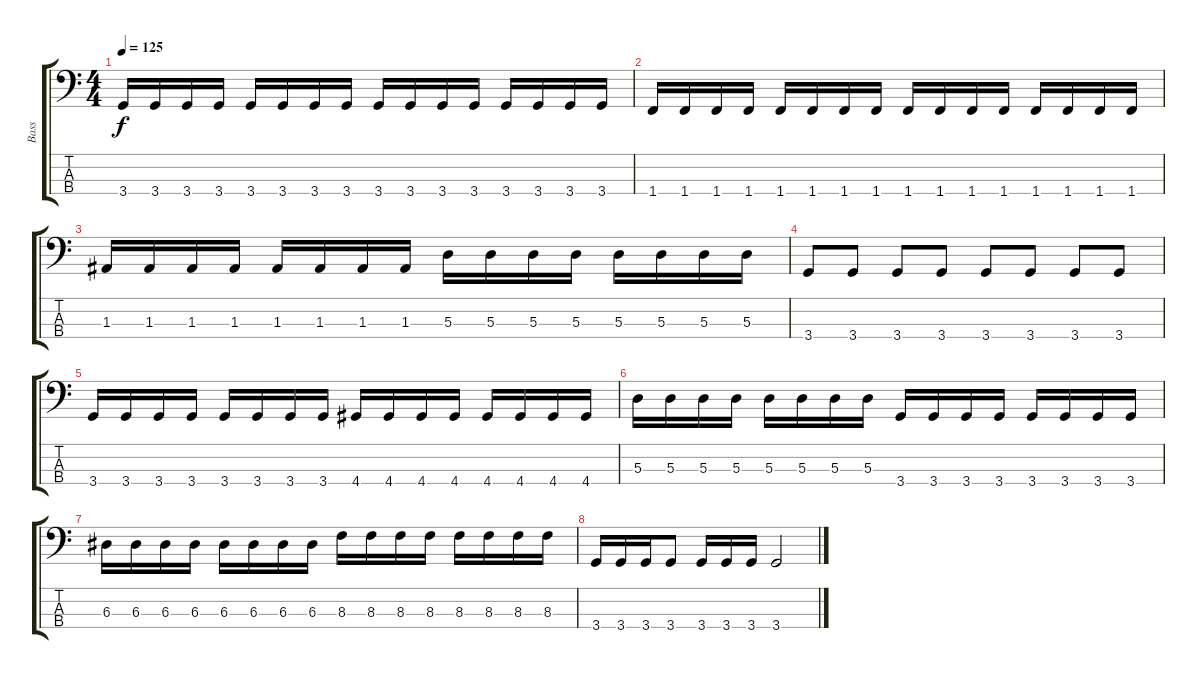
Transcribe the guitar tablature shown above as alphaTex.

\track ("Bass" "Bass") {instrument electricbasspick}
\staff {score tabs}
\tuning (G2 D2 A1 E1) {hide}
\ts (4 4)
\tempo 125
\clef f4
\ks c
3.4.16{dy f} 3.4.16 3.4.16 3.4.16 3.4.16 3.4.16 3.4.16 3.4.16 3.4.16 3.4.16 3.4.16 3.4.16 3.4.16 3.4.16 3.4.16 3.4.16 |
1.4.16 1.4.16 1.4.16 1.4.16 1.4.16 1.4.16 1.4.16 1.4.16 1.4.16 1.4.16 1.4.16 1.4.16 1.4.16 1.4.16 1.4.16 1.4.16 |
1.3.16 1.3.16 1.3.16 1.3.16 1.3.16 1.3.16 1.3.16 1.3.16 5.3.16 5.3.16 5.3.16 5.3.16 5.3.16 5.3.16 5.3.16 5.3.16 |
3.4.8 3.4.8 3.4.8 3.4.8 3.4.8 3.4.8 3.4.8 3.4.8 |
3.4.16 3.4.16 3.4.16 3.4.16 3.4.16 3.4.16 3.4.16 3.4.16 4.4.16 4.4.16 4.4.16 4.4.16 4.4.16 4.4.16 4.4.16 4.4.16 |
5.3.16 5.3.16 5.3.16 5.3.16 5.3.16 5.3.16 5.3.16 5.3.16 3.4.16 3.4.16 3.4.16 3.4.16 3.4.16 3.4.16 3.4.16 3.4.16 |
6.3.16 6.3.16 6.3.16 6.3.16 6.3.16 6.3.16 6.3.16 6.3.16 8.3.16 8.3.16 8.3.16 8.3.16 8.3.16 8.3.16 8.3.16 8.3.16 |
3.4.16 3.4.16 3.4.16 3.4.8 3.4.16 3.4.16 3.4.16 3.4.2
